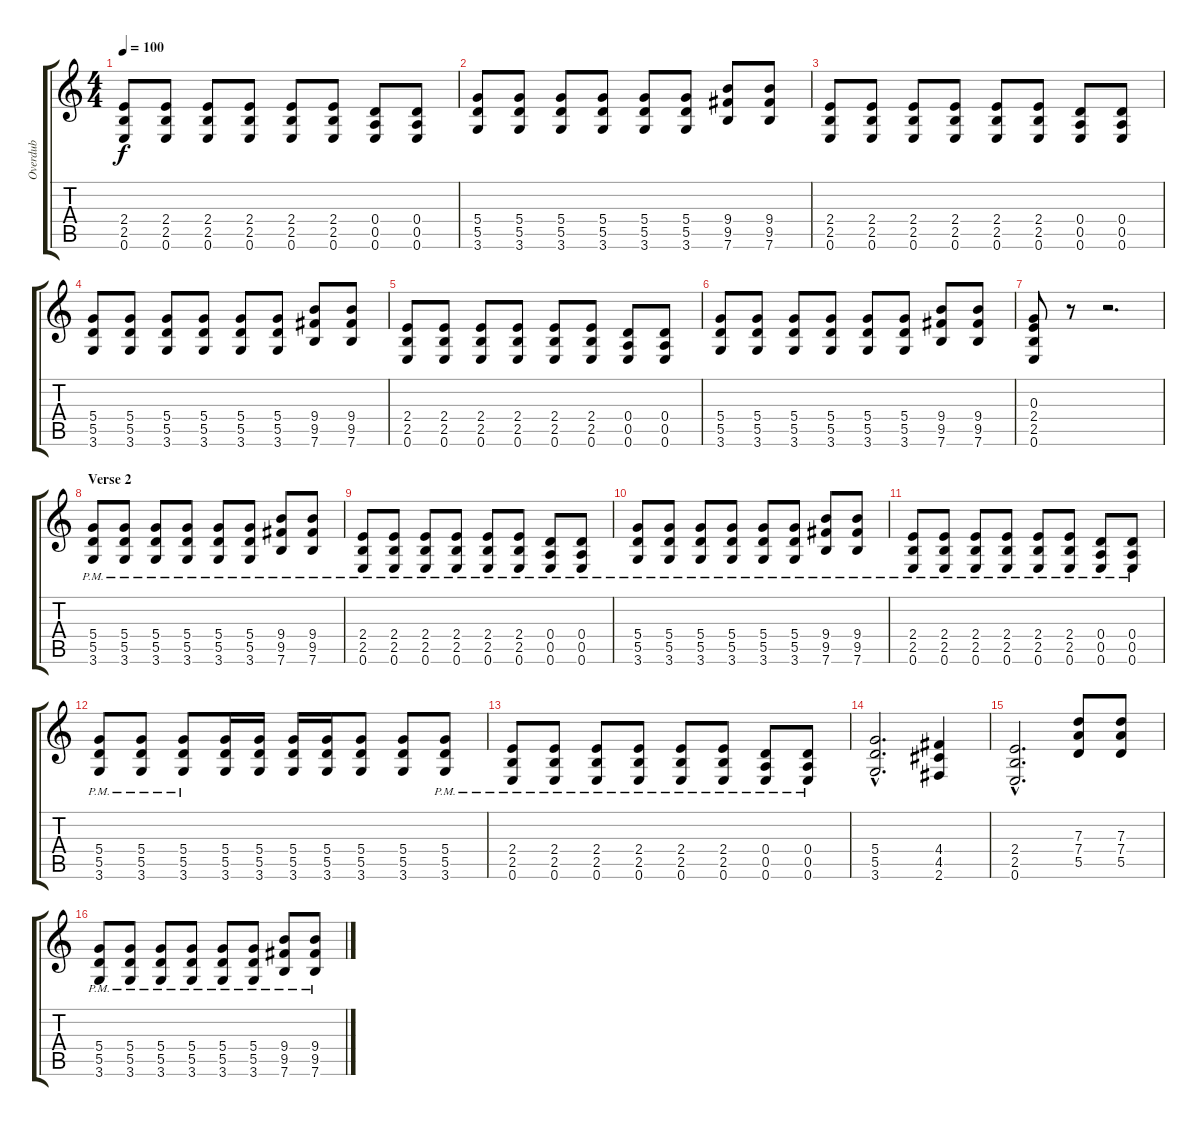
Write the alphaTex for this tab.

\track ("Overdub" "Overdub") {instrument distortionguitar}
\staff {score tabs}
\tuning (E4 B3 G3 D3 A2 E2) {hide}
\ts (4 4)
\tempo 100
\clef g2
\ks c
(2.4 2.5 0.6).8{dy f} (2.4 2.5 0.6).8 (2.4 2.5 0.6).8 (2.4 2.5 0.6).8 (2.4 2.5 0.6).8 (2.4 2.5 0.6).8 (0.4 0.5 0.6).8 (0.4 0.5 0.6).8 |
(5.4 5.5 3.6).8 (5.4 5.5 3.6).8 (5.4 5.5 3.6).8 (5.4 5.5 3.6).8 (5.4 5.5 3.6).8 (5.4 5.5 3.6).8 (9.4 9.5 7.6).8 (9.4 9.5 7.6).8 |
(2.4 2.5 0.6).8 (2.4 2.5 0.6).8 (2.4 2.5 0.6).8 (2.4 2.5 0.6).8 (2.4 2.5 0.6).8 (2.4 2.5 0.6).8 (0.4 0.5 0.6).8 (0.4 0.5 0.6).8 |
(5.4 5.5 3.6).8 (5.4 5.5 3.6).8 (5.4 5.5 3.6).8 (5.4 5.5 3.6).8 (5.4 5.5 3.6).8 (5.4 5.5 3.6).8 (9.4 9.5 7.6).8 (9.4 9.5 7.6).8 |
(2.4 2.5 0.6).8 (2.4 2.5 0.6).8 (2.4 2.5 0.6).8 (2.4 2.5 0.6).8 (2.4 2.5 0.6).8 (2.4 2.5 0.6).8 (0.4 0.5 0.6).8 (0.4 0.5 0.6).8 |
(5.4 5.5 3.6).8 (5.4 5.5 3.6).8 (5.4 5.5 3.6).8 (5.4 5.5 3.6).8 (5.4 5.5 3.6).8 (5.4 5.5 3.6).8 (9.4 9.5 7.6).8 (9.4 9.5 7.6).8 |
(0.3 2.4 2.5 0.6).8 r.8 r.2{d} |
\section ("" "Verse 2")
(5.4{pm} 5.5{pm} 3.6{pm}).8 (5.4{pm} 5.5{pm} 3.6{pm}).8 (5.4{pm} 5.5{pm} 3.6{pm}).8 (5.4{pm} 5.5{pm} 3.6{pm}).8 (5.4{pm} 5.5{pm} 3.6{pm}).8 (5.4{pm} 5.5{pm} 3.6{pm}).8 (9.4{pm} 9.5{pm} 7.6{pm}).8 (9.4{pm} 9.5{pm} 7.6{pm}).8 |
(2.4{pm} 2.5{pm} 0.6{pm}).8 (2.4{pm} 2.5{pm} 0.6{pm}).8 (2.4{pm} 2.5{pm} 0.6{pm}).8 (2.4{pm} 2.5{pm} 0.6{pm}).8 (2.4{pm} 2.5{pm} 0.6{pm}).8 (2.4{pm} 2.5{pm} 0.6{pm}).8 (0.4{pm} 0.5{pm} 0.6{pm}).8 (0.4{pm} 0.5{pm} 0.6{pm}).8 |
(5.4{pm} 5.5{pm} 3.6{pm}).8 (5.4{pm} 5.5{pm} 3.6{pm}).8 (5.4{pm} 5.5{pm} 3.6{pm}).8 (5.4{pm} 5.5{pm} 3.6{pm}).8 (5.4{pm} 5.5{pm} 3.6{pm}).8 (5.4{pm} 5.5{pm} 3.6{pm}).8 (9.4{pm} 9.5{pm} 7.6{pm}).8 (9.4{pm} 9.5{pm} 7.6{pm}).8 |
(2.4{pm} 2.5{pm} 0.6{pm}).8 (2.4{pm} 2.5{pm} 0.6{pm}).8 (2.4{pm} 2.5{pm} 0.6{pm}).8 (2.4{pm} 2.5{pm} 0.6{pm}).8 (2.4{pm} 2.5{pm} 0.6{pm}).8 (2.4{pm} 2.5{pm} 0.6{pm}).8 (0.4{pm} 0.5{pm} 0.6{pm}).8 (0.4{pm} 0.5{pm} 0.6{pm}).8 |
(5.4{pm} 5.5{pm} 3.6{pm}).8 (5.4{pm} 5.5{pm} 3.6{pm}).8 (5.4{pm} 5.5{pm} 3.6{pm}).8 (5.4 5.5 3.6).16 (5.4 5.5 3.6).16 (5.4 5.5 3.6).16 (5.4 5.5 3.6).16 (5.4 5.5 3.6).8 (5.4 5.5 3.6).8 (5.4{pm} 5.5{pm} 3.6{pm}).8 |
(2.4{pm} 2.5{pm} 0.6{pm}).8 (2.4{pm} 2.5{pm} 0.6{pm}).8 (2.4{pm} 2.5{pm} 0.6{pm}).8 (2.4{pm} 2.5{pm} 0.6{pm}).8 (2.4{pm} 2.5{pm} 0.6{pm}).8 (2.4{pm} 2.5{pm} 0.6{pm}).8 (0.4{pm} 0.5{pm} 0.6{pm}).8 (0.4{pm} 0.5{pm} 0.6{pm}).8 |
(5.4{hac} 5.5{hac} 3.6{hac}).2{d} (4.4 4.5 2.6).4 |
(2.4{hac} 2.5{hac} 0.6{hac}).2{d} (7.3 7.4 5.5).8 (7.3 7.4 5.5).8 |
(5.4{pm} 5.5{pm} 3.6{pm}).8 (5.4{pm} 5.5{pm} 3.6{pm}).8 (5.4{pm} 5.5{pm} 3.6{pm}).8 (5.4{pm} 5.5{pm} 3.6{pm}).8 (5.4{pm} 5.5{pm} 3.6{pm}).8 (5.4{pm} 5.5{pm} 3.6{pm}).8 (9.4{pm} 9.5{pm} 7.6{pm}).8 (9.4{pm} 9.5{pm} 7.6{pm}).8
